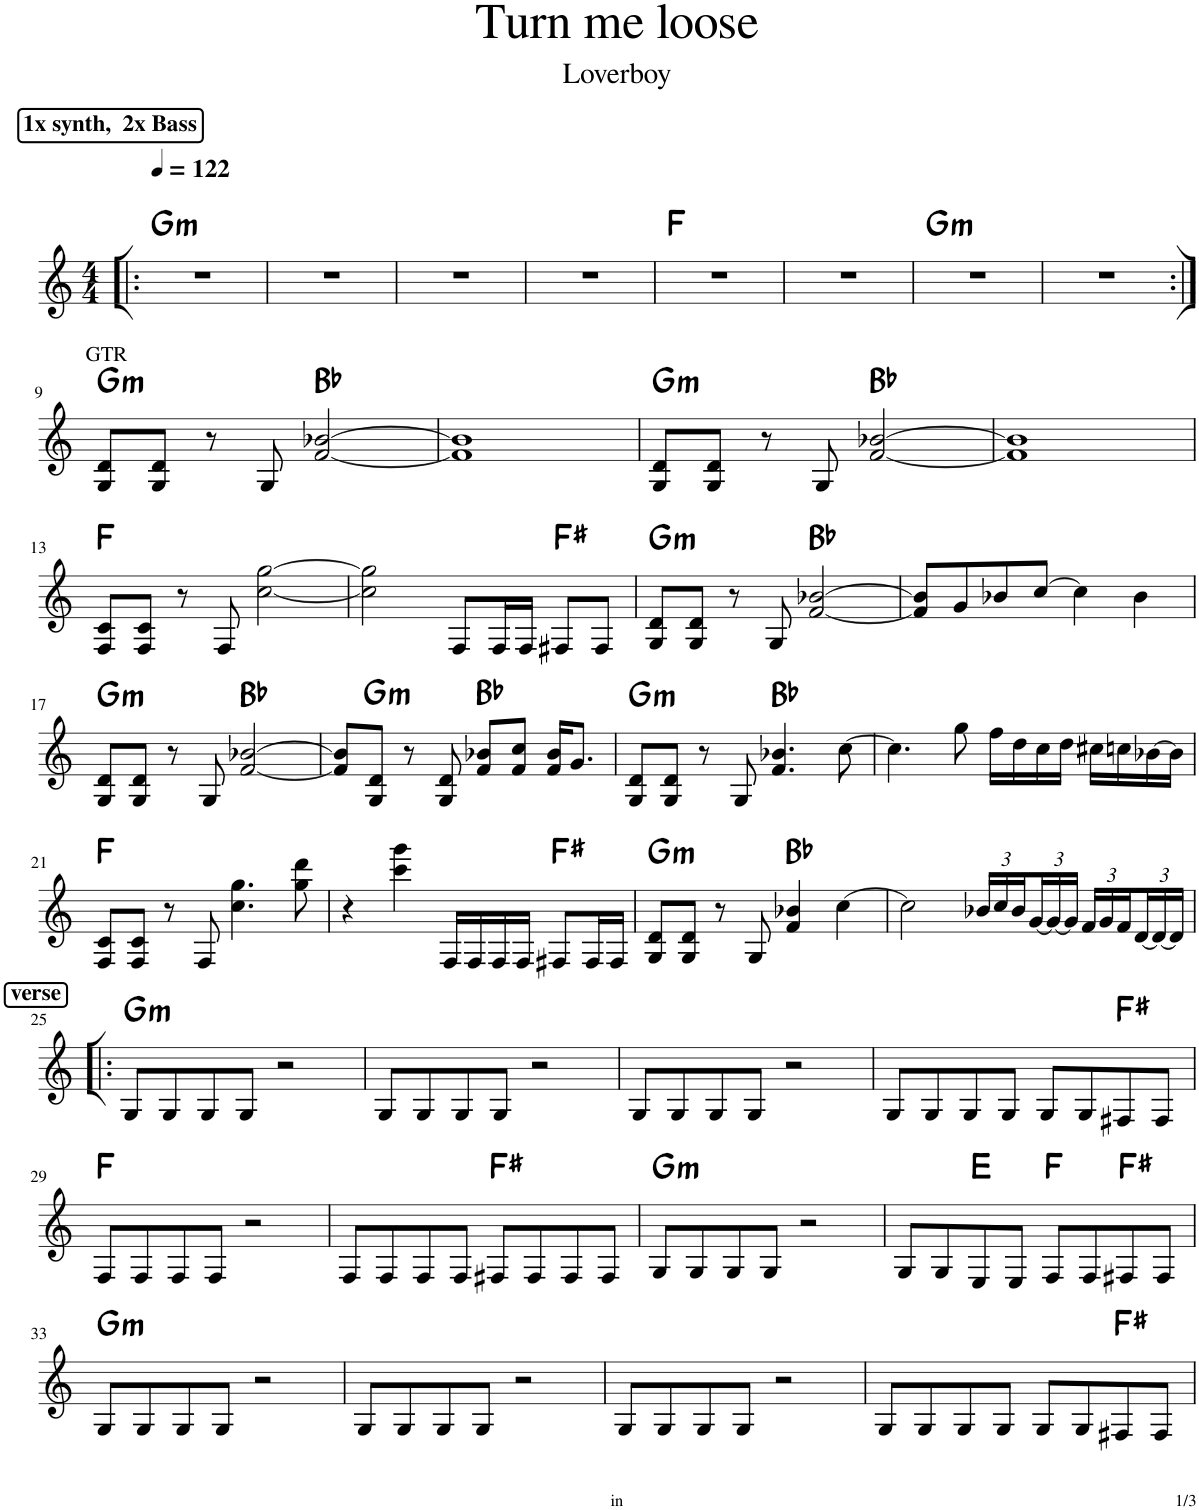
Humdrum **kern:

**kern	**harte
*part1	*part1
*staff1	*
*I"Guitare électrique	*
*I'Guit. El.	*
*clefG2	*
*Trd7c12	*
*k[]	*
*M4/4	*
*MM122	*
!!LO:REH:place=s1:a:B:cj:fs=11:t=1x synth,  2x Bass
=1!|:	=1!|:
!	!LO:H:kt=m
1r	G:min
=2	=2
1r	.
=3	=3
1r	.
=4	=4
1r	.
=5	=5
1r	F:maj
=6	=6
1r	.
=7	=7
!	!LO:H:kt=m
1r	G:min
=8	=8
1r	.
!!LO:LB:g=z
=9:|!	=9:|!
!LO:TX:a:t=GTR	!LO:H:kt=m
8G/ 8d/L	G:min
8G/ 8d/J	.
8r	.
8G/	.
[2f/ [2b-X/	Bb:maj
=10	=10
1f] 1b-]	.
=11	=11
!	!LO:H:kt=m
8G/ 8d/L	G:min
8G/ 8d/J	.
8r	.
8G/	.
[2f/ [2b-X/	Bb:maj
=12	=12
1f] 1b-]	.
!!LO:LB:g=z
=13	=13
8F/ 8c/L	F:maj
8F/ 8c/J	.
8r	.
8F/	.
[2cc\ [2gg\	.
=14	=14
2cc\] 2gg\]	.
8F/L	.
16F/L	.
16F/JJ	.
8F#X/L	F#:maj
8F#/J	.
=15	=15
!	!LO:H:kt=m
8G/ 8d/L	G:min
8G/ 8d/J	.
8r	.
8G/	.
[2f/ [2b-X/	Bb:maj
=16	=16
8f/] 8b-/]L	.
8g/	.
8b-X/	.
[8cc/J	.
4cc\]	.
4b-\	.
!!LO:LB:g=z
=17	=17
!	!LO:H:kt=m
8G/ 8d/L	G:min
8G/ 8d/J	.
8r	.
8G/	.
[2f/ [2b-X/	Bb:maj
=18	=18
8f/] 8b-/]L	.
!	!LO:H:kt=m
8G/ 8d/J	G:min
8r	.
8G/ 8d/	.
8f/ 8b-X/L	Bb:maj
8f/ 8cc/J	.
16f/ 16b-/KL	.
8.g/J	.
=19	=19
!	!LO:H:kt=m
8G/ 8d/L	G:min
8G/ 8d/J	.
8r	.
8G/	.
4.f/ 4.b-X/	Bb:maj
[8cc\	.
=20	=20
4.cc\]	.
8gg\	.
16ff\LL	.
16dd\	.
16cc\	.
16dd\JJ	.
16cc#X\LL	.
16ccn\	.
[16b-X\	.
16b-\JJ]	.
!!LO:LB:g=z
=21	=21
8F/ 8c/L	F:maj
8F/ 8c/J	.
8r	.
8F/	.
4.cc\ 4.gg\	.
8gg\ 8ddd\	.
=22	=22
4r	.
4ccc\ 4ggg\	.
16F/LL	.
16F/	.
16F/	.
16F/JJ	.
8F#X/L	F#:maj
16F#/L	.
16F#/JJ	.
=23	=23
!	!LO:H:kt=m
8G/ 8d/L	G:min
8G/ 8d/J	.
8r	.
8G/	.
4f/ 4b-X/	Bb:maj
[4cc\	.
=24	=24
2cc\]	.
*Xbrackettup	*
24b-X/LL	.
24cc/	.
24b-/	.
[8g/	.
24f/LL	.
24g/	.
24f/	.
[8d/	.
!!LO:LB:g=z
!!LO:REH:place=s1:a:B:cj:fs=11:t=verse
=25!|:	=25!|:
!	!LO:H:kt=m
8G/L	G:min
8G/	.
8G/	.
8G/J	.
2r	.
=26	=26
8G/L	.
8G/	.
8G/	.
8G/J	.
2r	.
=27	=27
8G/L	.
8G/	.
8G/	.
8G/J	.
2r	.
=28	=28
8G/L	.
8G/	.
8G/	.
8G/J	.
8G/L	.
8G/	.
8F#X/	F#:maj
8F#/J	.
!!LO:LB:g=z
=29	=29
8F/L	F:maj
8F/	.
8F/	.
8F/J	.
2r	.
=30	=30
8F/L	.
8F/	.
8F/	.
8F/J	.
8F#X/L	F#:maj
8F#/	.
8F#/	.
8F#/J	.
=31	=31
!	!LO:H:kt=m
8G/L	G:min
8G/	.
8G/	.
8G/J	.
2r	.
=32	=32
8G/L	.
8G/	.
8E/	E:maj
8E/J	.
8F/L	F:maj
8F/	.
8F#X/	F#:maj
8F#/J	.
!!LO:LB:g=z
=33	=33
!	!LO:H:kt=m
8G/L	G:min
8G/	.
8G/	.
8G/J	.
2r	.
=34	=34
8G/L	.
8G/	.
8G/	.
8G/J	.
2r	.
=35	=35
8G/L	.
8G/	.
8G/	.
8G/J	.
2r	.
=36	=36
8G/L	.
8G/	.
8G/	.
8G/J	.
8G/L	.
8G/	.
8F#X/	F#:maj
8F#/J	.
=	=
*-	*-
